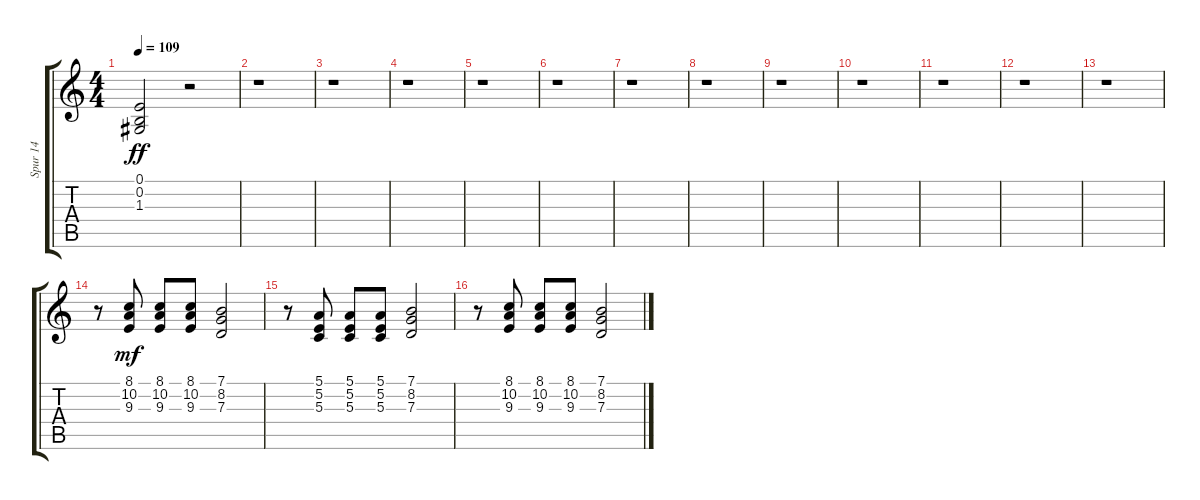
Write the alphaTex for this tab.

\track ("Spur 14" "Spur 14") {instrument acousticgrandpiano}
\staff {score tabs}
\tuning (E4 B3 G3 D3 A2 E2) {hide}
\ts (4 4)
\tempo 109
\clef g2
\ks c
(0.1 0.2 1.3).2{dy ff} r.2 |
r.1 |
r.1 |
r.1 |
r.1 |
r.1 |
r.1 |
r.1 |
r.1 |
r.1 |
r.1 |
r.1 |
r.1 |
r.8 (8.1 10.2 9.3).8{dy mf} (8.1 10.2 9.3).8 (8.1 10.2 9.3).8 (7.1 8.2 7.3).2 |
r.8 (5.1 5.2 5.3).8 (5.1 5.2 5.3).8 (5.1 5.2 5.3).8 (7.1 8.2 7.3).2 |
r.8 (8.1 10.2 9.3).8 (8.1 10.2 9.3).8 (8.1 10.2 9.3).8 (7.1 8.2 7.3).2
